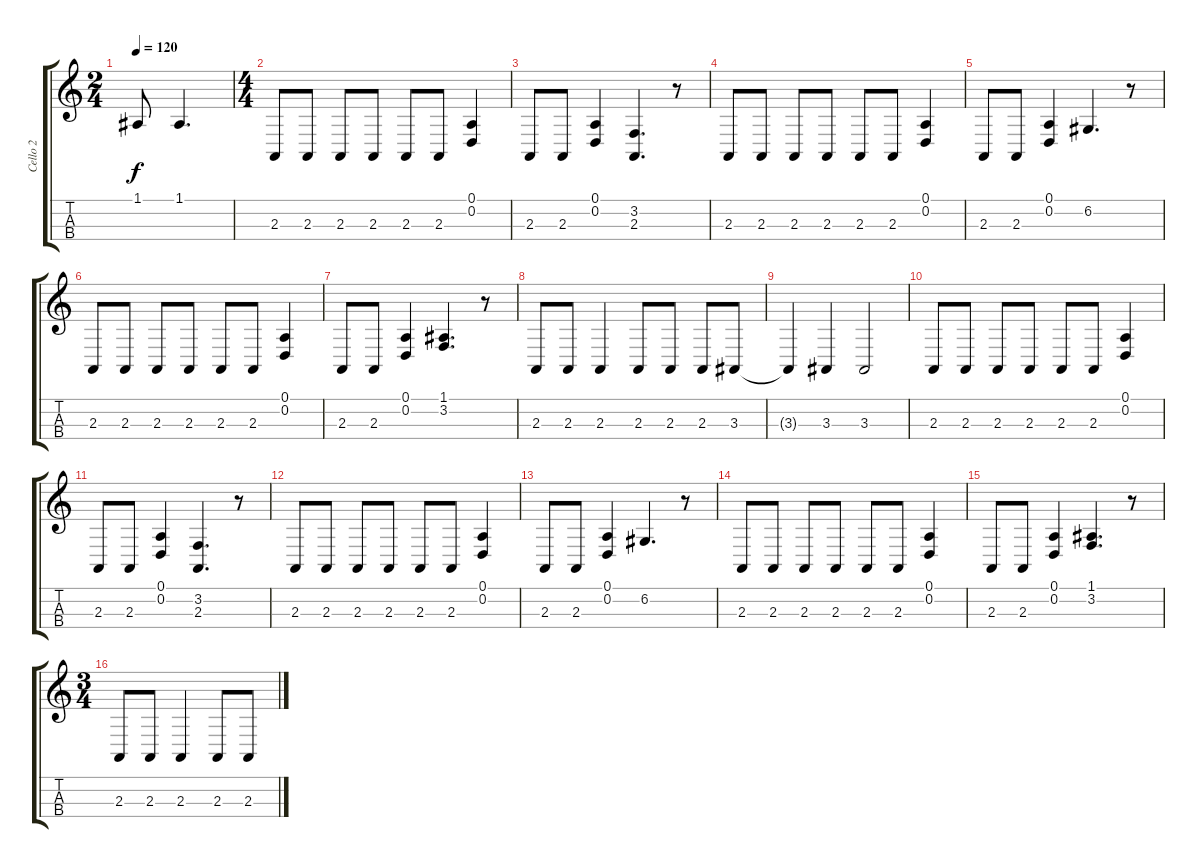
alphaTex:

\track ("Cello 2" "Cello 2") {instrument cello}
\staff {score tabs}
\tuning (A3 D3 G2 C2) {hide}
\ts (2 4)
\tempo 120
\clef g2
\ks c
1.1.8{dy f} 1.1.4{d} |
\ts (4 4)
2.3.8 2.3.8 2.3.8 2.3.8 2.3.8 2.3.8 (0.1 0.2).4 |
2.3.8 2.3.8 (0.1 0.2).4 (3.2 2.3).4{d} r.8 |
2.3.8 2.3.8 2.3.8 2.3.8 2.3.8 2.3.8 (0.1 0.2).4 |
2.3.8 2.3.8 (0.1 0.2).4 6.2.4{d} r.8 |
2.3.8 2.3.8 2.3.8 2.3.8 2.3.8 2.3.8 (0.1 0.2).4 |
2.3.8 2.3.8 (0.1 0.2).4 (1.1 3.2).4{d} r.8 |
2.3.8 2.3.8 2.3.4 2.3.8 2.3.8 2.3.8 3.3.8 |
3.3{t}.4 3.3.4 3.3.2 |
2.3.8 2.3.8 2.3.8 2.3.8 2.3.8 2.3.8 (0.1 0.2).4 |
2.3.8 2.3.8 (0.1 0.2).4 (3.2 2.3).4{d} r.8 |
2.3.8 2.3.8 2.3.8 2.3.8 2.3.8 2.3.8 (0.1 0.2).4 |
2.3.8 2.3.8 (0.1 0.2).4 6.2.4{d} r.8 |
2.3.8 2.3.8 2.3.8 2.3.8 2.3.8 2.3.8 (0.1 0.2).4 |
2.3.8 2.3.8 (0.1 0.2).4 (1.1 3.2).4{d} r.8 |
\ts (3 4)
2.3.8 2.3.8 2.3.4 2.3.8 2.3.8
